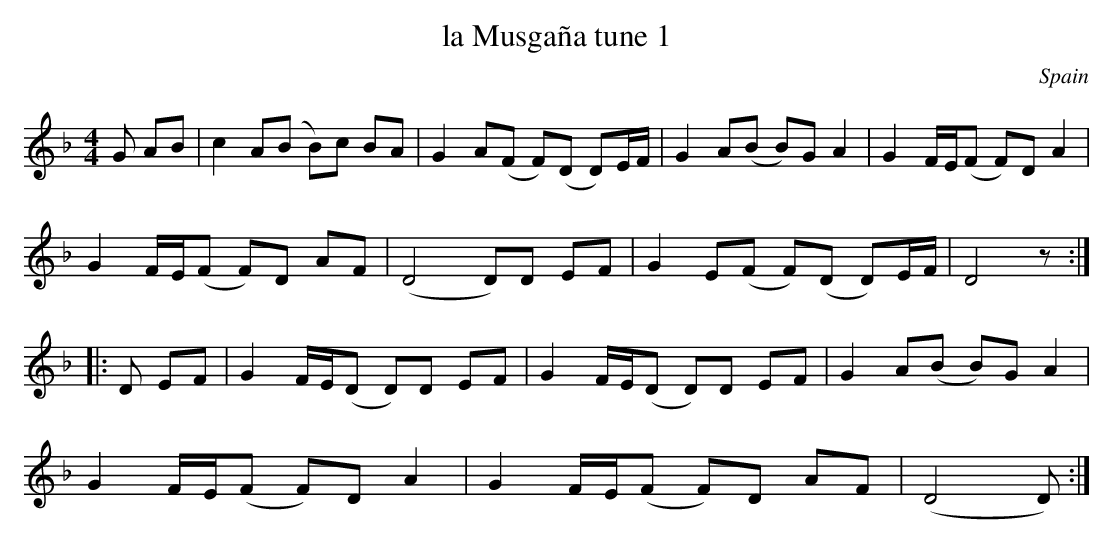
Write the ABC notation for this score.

X:1
T:la Musgaña tune 1
M:4/4
O:Spain
K:D minor
G AB|\
c2 A(B B)c BA|G2 A(F F)(D D)E/F/|\
G2 A(B B)G A2|G2 F/E/(F F)D A2|
G2 F/E/(F F)D AF|(D4 D)D EF|\
G2 E(F F)(D D)E/F/|D4 z::
D EF|\
G2 F/E/(D D)D EF|G2 F/E/(D D)D EF|\
G2 A(B B)G A2|
G2 F/E/(F F)D A2|\
G2 F/E/(F F)D AF|(D4 D):|
